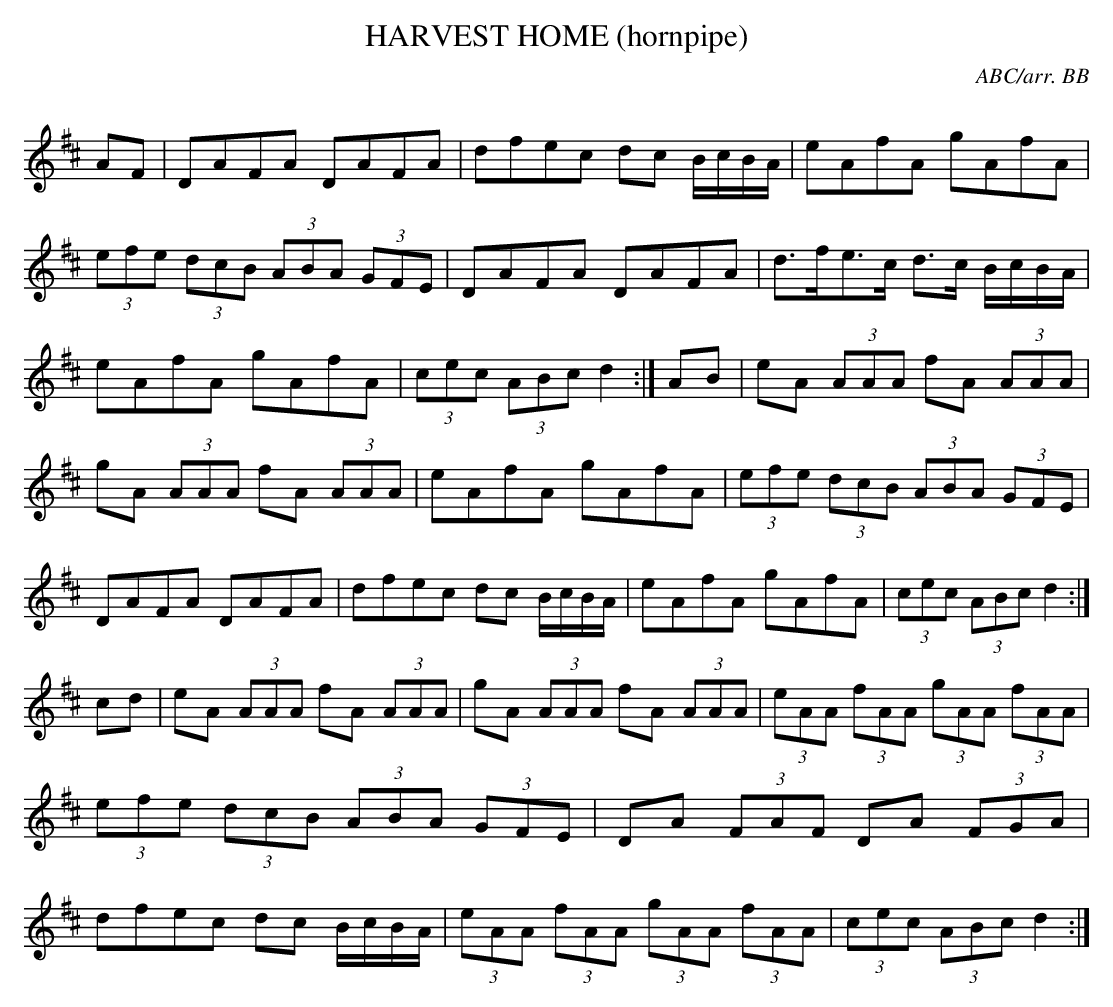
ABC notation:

X:1
T:HARVEST HOME (hornpipe)\
C:ABC/arr. BB\
Q:150\
M:C|\
K:D\
AF|DAFA DAFA|dfec dc B/c/B/A/|eAfA gAfA|(3efe (3dcB (3ABA (3GFE|\
DAFA DAFA|d>fe>c d>c B/c/B/A/|eAfA gAfA|(3cec (3ABc d2 :|\
AB|eA (3AAA fA (3AAA|gA (3AAA fA (3AAA|eAfA gAfA|(3efe (3dcB (3ABA (3GFE|\
DAFA DAFA|dfec dc B/c/B/A/|eAfA gAfA|(3cec (3ABc d2 :|\
cd|eA (3AAA fA (3AAA|gA (3AAA fA (3AAA|(3eAA (3fAA (3gAA (3fAA|\\
(3efe (3dcB (3ABA (3GFE|\
DA (3FAF DA (3FGA|dfec dc B/c/B/A/|(3eAA (3fAA (3gAA (3fAA|(3cec (3ABc d2 :|\
\
\
